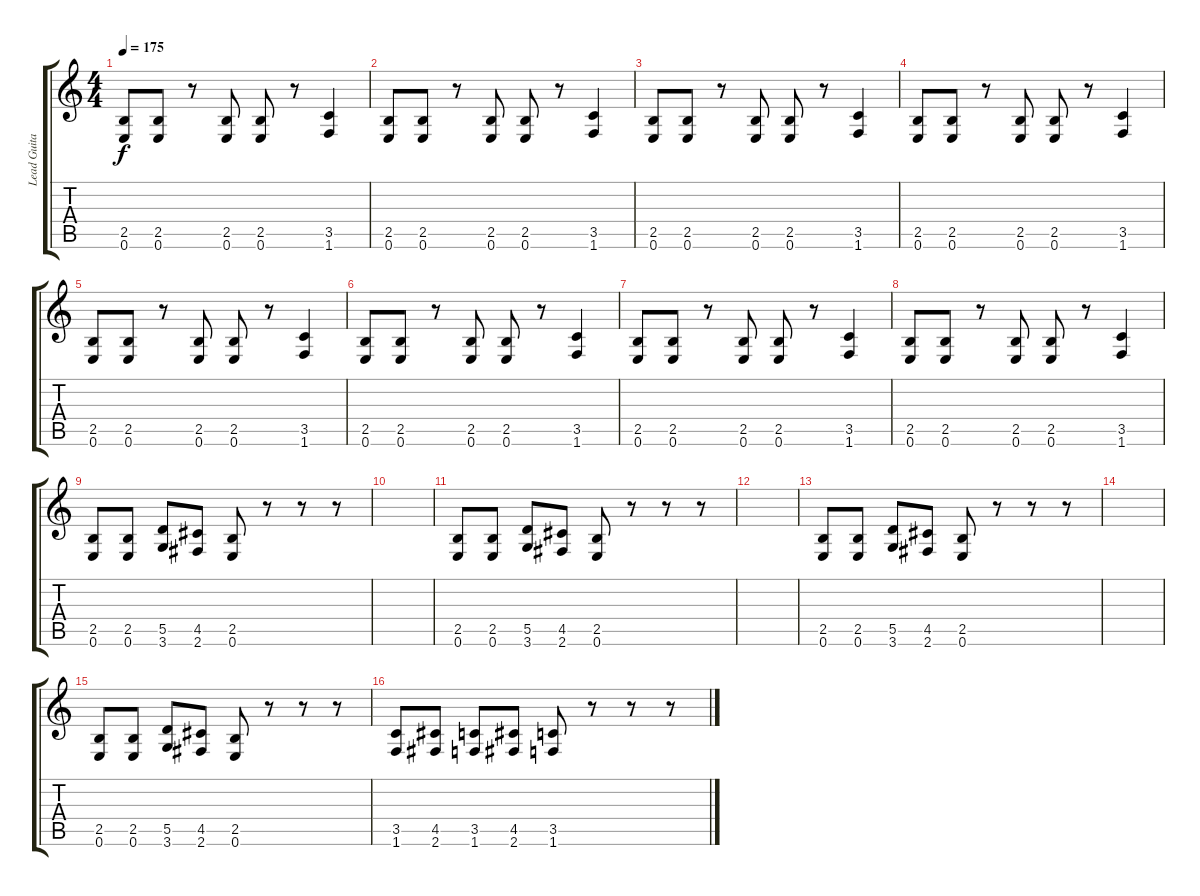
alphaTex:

\track ("Lead Guitar" "Lead Guita") {instrument distortionguitar}
\staff {score tabs}
\tuning (E4 B3 G3 D3 A2 E2) {hide}
\ts (4 4)
\tempo 175
\clef g2
\ks c
(2.5 0.6).8{dy f} (2.5 0.6).8 r.8 (2.5 0.6).8 (2.5 0.6).8 r.8 (3.5 1.6).4 |
(2.5 0.6).8 (2.5 0.6).8 r.8 (2.5 0.6).8 (2.5 0.6).8 r.8 (3.5 1.6).4 |
(2.5 0.6).8 (2.5 0.6).8 r.8 (2.5 0.6).8 (2.5 0.6).8 r.8 (3.5 1.6).4 |
(2.5 0.6).8 (2.5 0.6).8 r.8 (2.5 0.6).8 (2.5 0.6).8 r.8 (3.5 1.6).4 |
(2.5 0.6).8 (2.5 0.6).8 r.8 (2.5 0.6).8 (2.5 0.6).8 r.8 (3.5 1.6).4 |
(2.5 0.6).8 (2.5 0.6).8 r.8 (2.5 0.6).8 (2.5 0.6).8 r.8 (3.5 1.6).4 |
(2.5 0.6).8 (2.5 0.6).8 r.8 (2.5 0.6).8 (2.5 0.6).8 r.8 (3.5 1.6).4 |
(2.5 0.6).8 (2.5 0.6).8 r.8 (2.5 0.6).8 (2.5 0.6).8 r.8 (3.5 1.6).4 |
(2.5 0.6).8 (2.5 0.6).8 (5.5 3.6).8 (4.5 2.6).8 (2.5 0.6).8 r.8 r.8 r.8 |
|
(2.5 0.6).8 (2.5 0.6).8 (5.5 3.6).8 (4.5 2.6).8 (2.5 0.6).8 r.8 r.8 r.8 |
|
(2.5 0.6).8 (2.5 0.6).8 (5.5 3.6).8 (4.5 2.6).8 (2.5 0.6).8 r.8 r.8 r.8 |
|
(2.5 0.6).8 (2.5 0.6).8 (5.5 3.6).8 (4.5 2.6).8 (2.5 0.6).8 r.8 r.8 r.8 |
(3.5 1.6).8 (4.5 2.6).8 (3.5 1.6).8 (4.5 2.6).8 (3.5 1.6).8 r.8 r.8 r.8
